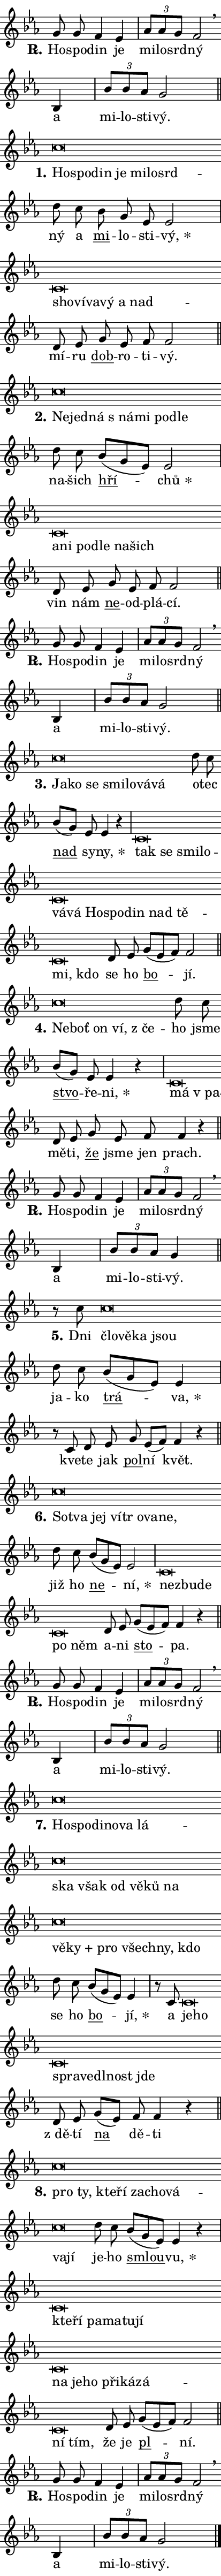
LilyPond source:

\version "2.22.1"
\header { tagline = "" }
\paper {
  indent = 0\cm
  top-margin = 0\cm
  right-margin = 0\cm
  bottom-margin = 0\cm
  left-margin = 0\cm
  paper-width = 7\cm
  page-breaking = #ly:one-page-breaking
  system-system-spacing.basic-distance = #11
  score-system-spacing.basic-distance = #11
  ragged-last = ##f
}


%% Author: Thomas Morley
%% https://lists.gnu.org/archive/html/lilypond-user/2020-05/msg00002.html
#(define (line-position grob)
"Returns position of @var[grob} in current system:
   @code{'start}, if at first time-step
   @code{'end}, if at last time-step
   @code{'middle} otherwise
"
  (let* ((col (ly:item-get-column grob))
         (ln (ly:grob-object col 'left-neighbor))
         (rn (ly:grob-object col 'right-neighbor))
         (col-to-check-left (if (ly:grob? ln) ln col))
         (col-to-check-right (if (ly:grob? rn) rn col))
         (break-dir-left
           (and
             (ly:grob-property col-to-check-left 'non-musical #f)
             (ly:item-break-dir col-to-check-left)))
         (break-dir-right
           (and
             (ly:grob-property col-to-check-right 'non-musical #f)
             (ly:item-break-dir col-to-check-right))))
        (cond ((eqv? 1 break-dir-left) 'start)
              ((eqv? -1 break-dir-right) 'end)
              (else 'middle))))

#(define (tranparent-at-line-position vctor)
  (lambda (grob)
  "Relying on @code{line-position} select the relevant enry from @var{vctor}.
Used to determine transparency,"
    (case (line-position grob)
      ((end) (not (vector-ref vctor 0)))
      ((middle) (not (vector-ref vctor 1)))
      ((start) (not (vector-ref vctor 2))))))

noteHeadBreakVisibility =
#(define-music-function (break-visibility)(vector?)
"Makes @code{NoteHead}s transparent relying on @var{break-visibility}"
#{
  \override NoteHead.transparent =
    #(tranparent-at-line-position break-visibility)
#})

#(define delete-ledgers-for-transparent-note-heads
  (lambda (grob)
    "Reads whether a @code{NoteHead} is transparent.
If so this @code{NoteHead} is removed from @code{'note-heads} from
@var{grob}, which is supposed to be @code{LedgerLineSpanner}.
As a result ledgers are not printed for this @code{NoteHead}"
    (let* ((nhds-array (ly:grob-object grob 'note-heads))
           (nhds-list
             (if (ly:grob-array? nhds-array)
                 (ly:grob-array->list nhds-array)
                 '()))
           ;; Relies on the transparent-property being done before
           ;; Staff.LedgerLineSpanner.after-line-breaking is executed.
           ;; This is fragile ...
           (to-keep
             (remove
               (lambda (nhd)
                 (ly:grob-property nhd 'transparent #f))
               nhds-list)))
      ;; TODO find a better method to iterate over grob-arrays, similiar
      ;; to filter/remove etc for lists
      ;; For now rebuilt from scratch
      (set! (ly:grob-object grob 'note-heads)  '())
      (for-each
        (lambda (nhd)
          (ly:pointer-group-interface::add-grob grob 'note-heads nhd))
        to-keep))))

hideNotes = {
  \noteHeadBreakVisibility #begin-of-line-visible
}
unHideNotes = {
  \noteHeadBreakVisibility #all-visible
}

% work-around for resetting accidentals
% https://lilypond.org/doc/v2.23/Documentation/notation/displaying-rhythms#unmetered-music
cadenzaMeasure = {
  \cadenzaOff
  \partial 1024 s1024
  \cadenzaOn
}

#(define-markup-command (accent layout props text) (markup?)
  "Underline accented syllable"
  (interpret-markup layout props
    #{\markup \override #'(offset . 4.3) \underline { #text }#}))

responsum = \markup \concat {
  "R" \hspace #-1.05 \path #0.1 #'((moveto 0 0.07) (lineto 0.9 0.8)) \hspace #0.05 "."
}

\layout {
    \context {
        \Staff
        \remove "Time_signature_engraver"
        \override LedgerLineSpanner.after-line-breaking = #delete-ledgers-for-transparent-note-heads
    }
    \context {
        \Voice {
            \override NoteHead.output-attributes = #'((class . "notehead"))
            \override Hairpin.height = #0.55
        }
    }
    \context {
        \Lyrics {
            \override StanzaNumber.output-attributes = #'((class . "stanzanumber"))
            \override LyricSpace.minimum-distance = #0.9
            \override LyricText.font-name = #"TeX Gyre Schola"
            \override LyricText.font-size = 1
            \override StanzaNumber.font-name = #"TeX Gyre Schola Bold"
            \override StanzaNumber.font-size = 1
        }
    }
}

% magnetic-lyrics.ily
%
%   written by
%     Jean Abou Samra <jean@abou-samra.fr>
%     Werner Lemberg <wl@gnu.org>
%
%   adapted by
%     Jiri Hon <jiri.hon@gmail.com>
%
% Version 2022-Apr-15

% https://www.mail-archive.com/lilypond-user@gnu.org/msg149350.html

#(define (Left_hyphen_pointer_engraver context)
   "Collect syllable-hyphen-syllable occurrences in lyrics and store
them in properties.  This engraver only looks to the left.  For
example, if the lyrics input is @code{foo -- bar}, it does the
following.

@itemize @bullet
@item
Set the @code{text} property of the @code{LyricHyphen} grob between
@q{foo} and @q{bar} to @code{foo}.

@item
Set the @code{left-hyphen} property of the @code{LyricText} grob with
text @q{foo} to the @code{LyricHyphen} grob between @q{foo} and
@q{bar}.
@end itemize

Use this auxiliary engraver in combination with the
@code{lyric-@/text::@/apply-@/magnetic-@/offset!} hook."
   (let ((hyphen #f)
         (text #f))
     (make-engraver
      (acknowledgers
       ((lyric-syllable-interface engraver grob source-engraver)
        (set! text grob)))
      (end-acknowledgers
       ((lyric-hyphen-interface engraver grob source-engraver)
        ;(when (not (grob::has-interface grob 'lyric-space-interface))
          (set! hyphen grob)));)
      ((stop-translation-timestep engraver)
       (when (and text hyphen)
         (ly:grob-set-object! text 'left-hyphen hyphen))
       (set! text #f)
       (set! hyphen #f)))))

#(define (lyric-text::apply-magnetic-offset! grob)
   "If the space between two syllables is less than the value in
property @code{LyricText@/.details@/.squash-threshold}, move the right
syllable to the left so that it gets concatenated with the left
syllable.

Use this function as a hook for
@code{LyricText@/.after-@/line-@/breaking} if the
@code{Left_@/hyphen_@/pointer_@/engraver} is active."
   (let ((hyphen (ly:grob-object grob 'left-hyphen #f)))
     (when hyphen
       (let ((left-text (ly:spanner-bound hyphen LEFT)))
         (when (grob::has-interface left-text 'lyric-syllable-interface)
           (let* ((common (ly:grob-common-refpoint grob left-text X))
                  (this-x-ext (ly:grob-extent grob common X))
                  (left-x-ext
                   (begin
                     ;; Trigger magnetism for left-text.
                     (ly:grob-property left-text 'after-line-breaking)
                     (ly:grob-extent left-text common X)))
                  ;; `delta` is the gap width between two syllables.
                  (delta (- (interval-start this-x-ext)
                            (interval-end left-x-ext)))
                  (details (ly:grob-property grob 'details))
                  (threshold (assoc-get 'squash-threshold details 0.2)))
             (when (< delta threshold)
               (let* (;; We have to manipulate the input text so that
                      ;; ligatures crossing syllable boundaries are not
                      ;; disabled.  For languages based on the Latin
                      ;; script this is essentially a beautification.
                      ;; However, for non-Western scripts it can be a
                      ;; necessity.
                      (lt (ly:grob-property left-text 'text))
                      (rt (ly:grob-property grob 'text))
                      (is-space (grob::has-interface hyphen 'lyric-space-interface))
                      (space (if is-space " " ""))
                      (space-markup (grob-interpret-markup grob " "))
                      (space-size (interval-length (ly:stencil-extent space-markup X)))
                      (extra-delta (if is-space space-size 0))
                      ;; Append new syllable.
                      (ltrt-space (if (and (string? lt) (string? rt))
                                (string-append lt space rt)
                                (make-concat-markup (list lt space rt))))
                      ;; Right-align `ltrt` to the right side.
                      (ltrt-space-markup (grob-interpret-markup
                               grob
                               (make-translate-markup
                                (cons (interval-length this-x-ext) 0)
                                (make-right-align-markup ltrt-space)))))
                 (begin
                   ;; Don't print `left-text`.
                   (ly:grob-set-property! left-text 'stencil #f)
                   ;; Set text and stencil (which holds all collected
                   ;; syllables so far) and shift it to the left.
                   (ly:grob-set-property! grob 'text ltrt-space)
                   (ly:grob-set-property! grob 'stencil ltrt-space-markup)
                   (ly:grob-translate-axis! grob (- (- delta extra-delta)) X))))))))))


#(define (lyric-hyphen::displace-bounds-first grob)
   ;; Make very sure this callback isn't triggered too early.
   (let ((left (ly:spanner-bound grob LEFT))
         (right (ly:spanner-bound grob RIGHT)))
     (ly:grob-property left 'after-line-breaking)
     (ly:grob-property right 'after-line-breaking)
     (ly:lyric-hyphen::print grob)))

squashThreshold = #0.4

\layout {
  \context {
    \Lyrics
    \consists #Left_hyphen_pointer_engraver
    \override LyricText.after-line-breaking =
      #lyric-text::apply-magnetic-offset!
    \override LyricHyphen.stencil = #lyric-hyphen::displace-bounds-first
    \override LyricText.details.squash-threshold = \squashThreshold
    \override LyricHyphen.minimum-distance = 0
    \override LyricHyphen.minimum-length = \squashThreshold
  }
}

squash = \override LyricText.details.squash-threshold = 9999
unSquash = \override LyricText.details.squash-threshold = \squashThreshold

left = \override LyricText.self-alignment-X = #LEFT
unLeft = \revert LyricText.self-alignment-X

starOffset = #(lambda (grob) 
                (let ((x_offset (ly:self-alignment-interface::aligned-on-x-parent grob)))
                  (if (= x_offset 0) 0 (+ x_offset 1.2))))

star = #(define-music-function (syllable)(string?)
"Append star separator at the end of a syllable"
#{
  \once \override LyricText.X-offset = #starOffset
  \lyricmode { \markup {
    #syllable
    \override #'((font-name . "TeX Gyre Schola Bold")) \hspace #0.2 \lower #0.65 \larger "*"
  } }
#})

starAccent = #(define-music-function (syllable)(string?)
"Append star separator at the end of a syllable and make accent"
#{
  \once \override LyricText.X-offset = #starOffset
  \lyricmode { \markup {
    \accent #syllable
    \override #'((font-name . "TeX Gyre Schola Bold")) \hspace #0.2 \lower #0.65 \larger "*"
  } }
#})

breath = #(define-music-function (syllable)(string?)
"Append breathing indicator at the end of a syllable"
#{
  \lyricmode { \markup { #syllable "+" } }
#})

optionalBreath = #(define-music-function (syllable)(string?)
"Append optional breathing indicator at the end of a syllable"
#{
  \lyricmode { \markup { #syllable "(+)" } }
#})


\score {
    <<
        \new Voice = "melody" { \cadenzaOn \key es \major \relative { g'8 g f4 es \cadenzaMeasure \bar "|" \tuplet 3/2 { as8[ as g] } f2 \breathe \bar "" bes,4 \cadenzaMeasure \bar "|" \tuplet 3/2 {bes'8[ bes as] } g2 \cadenzaMeasure \bar "||" \break }
\relative { c''\breve*1/16 \hideNotes \breve*1/16 \bar "" \breve*1/16 \bar "" \breve*1/16 \bar "" \breve*1/16 \bar "" \breve*1/16 \breve*1/16 \bar "" \unHideNotes d8 c \bar "" bes g es es2 \cadenzaMeasure \bar "|" c\breve*1/16 \hideNotes \breve*1/16 \bar "" \breve*1/16 \bar "" \breve*1/16 \bar "" \breve*1/16 \breve*1/16 \bar "" \unHideNotes d8 es \bar "" g es f f2 \cadenzaMeasure \bar "||" \break }
\relative { c''\breve*1/16 \hideNotes \breve*1/16 \bar "" \breve*1/16 \bar "" \breve*1/16 \bar "" \breve*1/16 \bar "" \breve*1/16 \breve*1/16 \bar "" \unHideNotes d8 c \bar "" bes[( g es)] es2 \cadenzaMeasure \bar "|" c\breve*1/16 \hideNotes \breve*1/16 \bar "" \breve*1/16 \bar "" \breve*1/16 \bar "" \breve*1/16 \breve*1/16 \bar "" \unHideNotes d8 es \bar "" g es f f2 \cadenzaMeasure \bar "||" \break }
\relative { g'8 g f4 es \cadenzaMeasure \bar "|" \tuplet 3/2 { as8[ as g] } f2 \breathe \bar "" bes,4 \cadenzaMeasure \bar "|" \tuplet 3/2 {bes'8[ bes as] } g2 \cadenzaMeasure \bar "||" \break }
\relative { c''\breve*1/16 \hideNotes \breve*1/16 \bar "" \breve*1/16 \bar "" \breve*1/16 \bar "" \breve*1/16 \bar "" \breve*1/16 \breve*1/16 \bar "" \unHideNotes d8 c \bar "" bes[( g)] es es4 r \cadenzaMeasure \bar "|" c\breve*1/16 \hideNotes \breve*1/16 \bar "" \breve*1/16 \bar "" \breve*1/16 \bar "" \breve*1/16 \bar "" \breve*1/16 \bar "" \breve*1/16 \bar "" \breve*1/16 \bar "" \breve*1/16 \bar "" \breve*1/16 \bar "" \breve*1/16 \bar "" \breve*1/16 \breve*1/16 \bar "" \unHideNotes d8 es \bar "" g[( es f)] f2 \cadenzaMeasure \bar "||" \break }
\relative { c''\breve*1/16 \hideNotes \breve*1/16 \bar "" \breve*1/16 \bar "" \breve*1/16 \breve*1/16 \bar "" \unHideNotes d8 c \bar "" bes[( g)] es es4 r \cadenzaMeasure \bar "|" c\breve*1/16 \hideNotes \breve*1/16 \bar "" \unHideNotes d8 es \bar "" g es f f4 r \cadenzaMeasure \bar "||" \break }
\relative { g'8 g f4 es \cadenzaMeasure \bar "|" \tuplet 3/2 { as8[ as g] } f2 \breathe \bar "" bes,4 \cadenzaMeasure \bar "|" \tuplet 3/2 {bes'8[ bes as] } g4 \cadenzaMeasure \bar "||" \break }
\relative { r8 c''8 c\breve*1/16 \hideNotes \breve*1/16 \bar "" \breve*1/16 \breve*1/16 \bar "" \unHideNotes d8 c \bar "" bes[( g es)] es4 \cadenzaMeasure \bar "|" r8 c d8 es \bar "" g es[( f)] f4 r \cadenzaMeasure \bar "||" \break }
\relative { c''\breve*1/16 \hideNotes \breve*1/16 \bar "" \breve*1/16 \bar "" \breve*1/16 \bar "" \breve*1/16 \bar "" \breve*1/16 \bar "" \breve*1/16 \breve*1/16 \bar "" \unHideNotes d8 c \bar "" bes[( g es)] es2 \cadenzaMeasure \bar "|" c\breve*1/16 \hideNotes \breve*1/16 \bar "" \breve*1/16 \bar "" \breve*1/16 \breve*1/16 \bar "" \unHideNotes d8 es \bar "" g[( es f)] f4 r \cadenzaMeasure \bar "||" \break }
\relative { g'8 g f4 es \cadenzaMeasure \bar "|" \tuplet 3/2 { as8[ as g] } f2 \breathe \bar "" bes,4 \cadenzaMeasure \bar "|" \tuplet 3/2 {bes'8[ bes as] } g2 \cadenzaMeasure \bar "||" \break }
\relative { c''\breve*1/16 \hideNotes \breve*1/16 \bar "" \breve*1/16 \bar "" \breve*1/16 \bar "" \breve*1/16 \bar "" \breve*1/16 \bar "" \breve*1/16 \bar "" \breve*1/16 \bar "" \breve*1/16 \bar "" \breve*1/16 \bar "" \breve*1/16 \bar "" \breve*1/16 \bar "" \breve*1/16 \bar "" \breve*1/16 \bar "" \breve*1/16 \bar "" \breve*1/16 \bar "" \breve*1/16 \breve*1/16 \bar "" \unHideNotes d8 c \bar "" bes[( g es)] es4 \cadenzaMeasure \bar "|" r8 c8 c\breve*1/16 \hideNotes \breve*1/16 \bar "" \breve*1/16 \bar "" \breve*1/16 \bar "" \breve*1/16 \bar "" \breve*1/16 \breve*1/16 \bar "" \unHideNotes d8 es \bar "" g[( es)] f f4 r \cadenzaMeasure \bar "||" \break }
\relative { c''\breve*1/16 \hideNotes \breve*1/16 \bar "" \breve*1/16 \bar "" \breve*1/16 \bar "" \breve*1/16 \bar "" \breve*1/16 \bar "" \breve*1/16 \bar "" \breve*1/16 \breve*1/16 \bar "" \unHideNotes d8 c \bar "" bes[( g es)] es4 r \cadenzaMeasure \bar "|" c\breve*1/16 \hideNotes \breve*1/16 \bar "" \breve*1/16 \bar "" \breve*1/16 \bar "" \breve*1/16 \bar "" \breve*1/16 \bar "" \breve*1/16 \bar "" \breve*1/16 \bar "" \breve*1/16 \bar "" \breve*1/16 \bar "" \breve*1/16 \bar "" \breve*1/16 \bar "" \breve*1/16 \breve*1/16 \bar "" \unHideNotes d8 es \bar "" g[( es f)] f2 \cadenzaMeasure \bar "||" \break }
\relative { g'8 g f4 es \cadenzaMeasure \bar "|" \tuplet 3/2 { as8[ as g] } f2 \breathe \bar "" bes,4 \cadenzaMeasure \bar "|" \tuplet 3/2 {bes'8[ bes as] } g2 \cadenzaMeasure \bar "||" \break } \bar "|." }
        \new Lyrics \lyricsto "melody" { \lyricmode { \set stanza = \responsum
Ho -- spo -- din je mi -- lo -- srd -- ný a mi -- lo -- sti -- vý.
\set stanza = "1."
\left Ho -- \squash spo -- din je mi -- lo -- srd -- \unLeft \unSquash ný a \markup \accent mi -- lo -- sti -- \star vý, \left sho -- \squash ví -- va -- vý a nad -- \unLeft \unSquash mí -- ru \markup \accent dob -- ro -- ti -- vý.
\set stanza = "2."
\left Ne -- \squash jed -- ná "s ná" -- mi pod -- le \unLeft \unSquash na -- šich \markup \accent hří -- \star chů \left a -- \squash ni pod -- le na -- šich \unLeft \unSquash vin nám \markup \accent ne -- od -- plá -- cí.
\set stanza = \responsum
Ho -- spo -- din je mi -- lo -- srd -- ný a mi -- lo -- sti -- vý.
\set stanza = "3."
\left Ja -- \squash ko se smi -- lo -- vá -- vá \unLeft \unSquash o -- tec \markup \accent nad sy -- \star ny, \left tak \squash se smi -- lo -- vá -- vá Ho -- spo -- din nad tě -- mi, kdo \unLeft \unSquash se ho \markup \accent bo -- jí.
\set stanza = "4."
\left Ne -- \squash boť on ví, "z če" -- \unLeft \unSquash ho jsme \markup \accent stvo -- ře -- \star ni, \left má \squash "v pa" -- \unLeft \unSquash mě -- ti, \markup \accent že jsme jen prach.
\set stanza = \responsum
Ho -- spo -- din je mi -- lo -- srd -- ný a mi -- lo -- sti -- vý.
\set stanza = "5."
Dni \left člo -- \squash vě -- ka jsou \unLeft \unSquash ja -- ko \markup \accent trá -- \star va, kve -- te jak \markup \accent pol -- ní květ.
\set stanza = "6."
\left So -- \squash tva jej ví -- tr o -- va -- ne, \unLeft \unSquash již ho \markup \accent ne -- \star ní, \left ne -- \squash zbu -- de po něm \unLeft \unSquash a -- ni \markup \accent sto -- pa.
\set stanza = \responsum
Ho -- spo -- din je mi -- lo -- srd -- ný a mi -- lo -- sti -- vý.
\set stanza = "7."
\left Ho -- \squash spo -- di -- no -- va lá -- ska však od vě -- ků na vě -- \breath "ky" pro všech -- ny, kdo \unLeft \unSquash se ho \markup \accent bo -- \star jí, a \left je -- \squash ho spra -- ve -- dl -- nost jde \unLeft \unSquash "z dě" -- tí \markup \accent na dě -- ti
\set stanza = "8."
\left pro \squash ty, kte -- ří za -- cho -- vá -- va -- jí \unLeft \unSquash je -- ho \markup \accent smlou -- \star vu, \left kte -- \squash ří pa -- ma -- tu -- jí na je -- ho při -- ká -- zá -- ní tím, \unLeft \unSquash že je \markup \accent pl -- ní.
\set stanza = \responsum
Ho -- spo -- din je mi -- lo -- srd -- ný a mi -- lo -- sti -- vý. } }
    >>
    \layout {}
}
